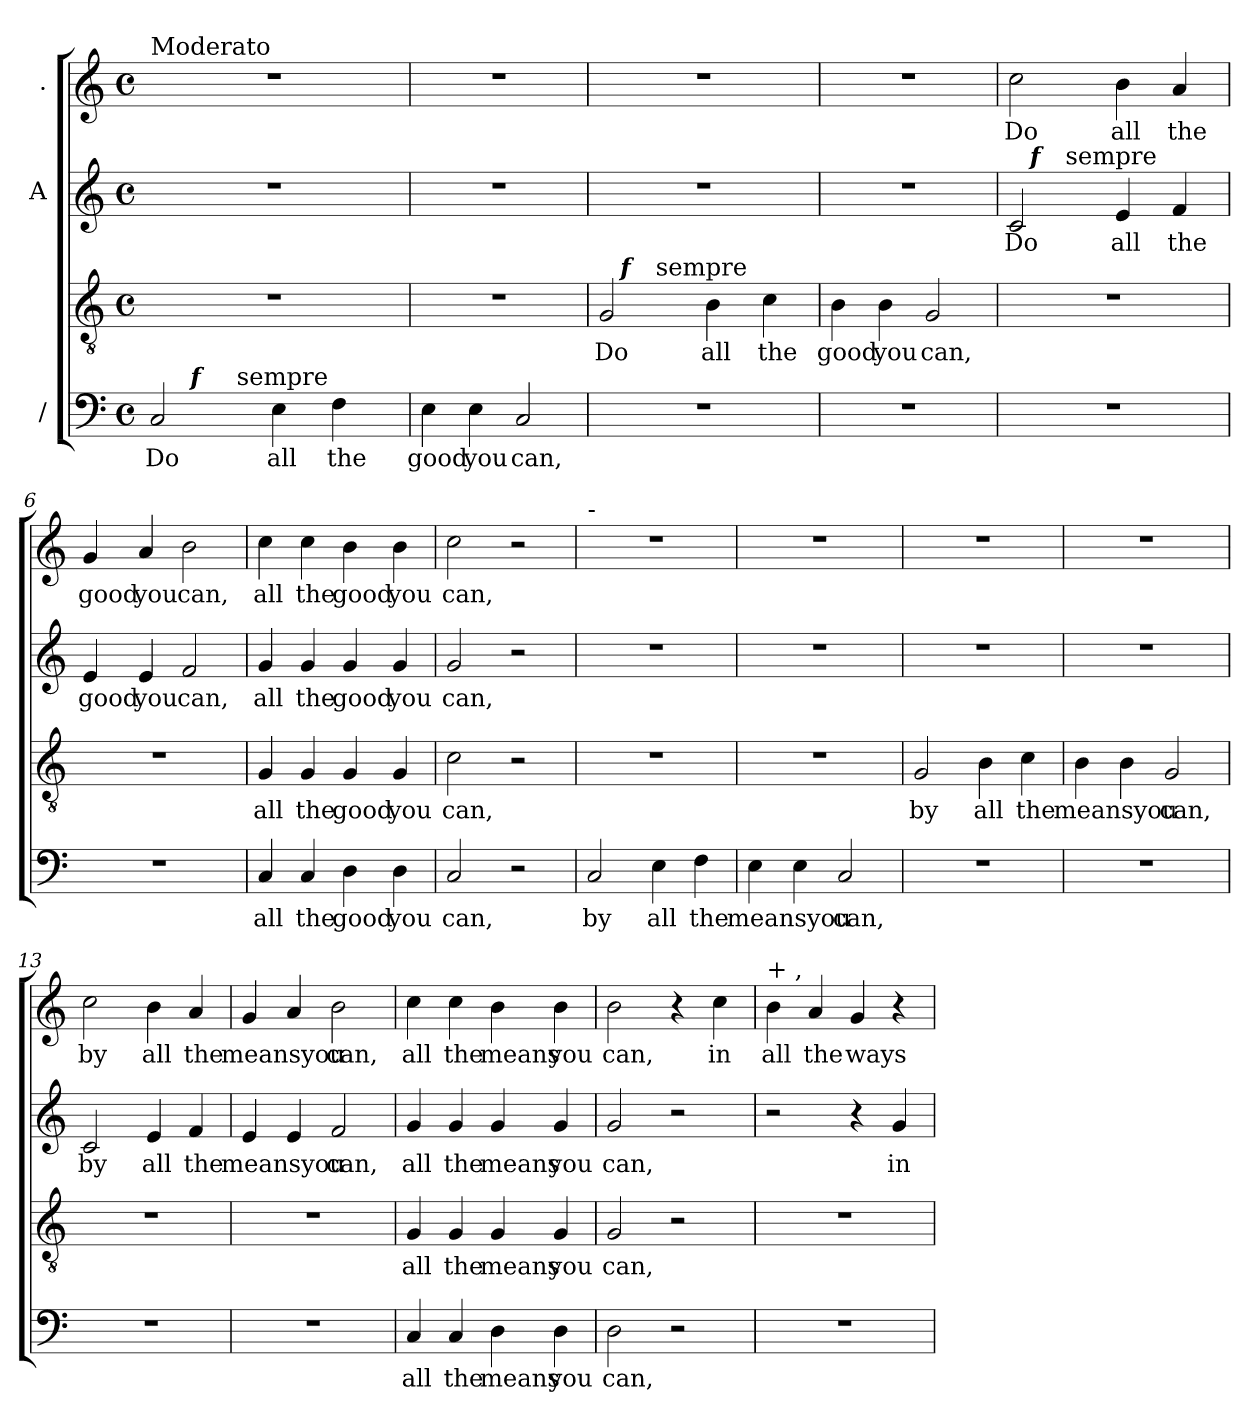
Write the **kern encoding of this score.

**kern	**text	**kern	**text	**kern	**text	**kern	**text
*part4	*part4	*part3	*part3	*part2	*part2	*part1	*part1
*staff4	*staff4	*staff3	*staff3	*staff2	*staff2	*staff1	*staff1
*I"/	*	*	*	*I"A	*	*I".	*
*clefF4	*	*clefGv2	*	*clefG2	*	*clefG2	*
*k[]	*	*k[]	*	*k[]	*	*k[]	*
*C:	*	*C:	*	*C:	*	*C:	*
*M4/4	*	*M4/4	*	*M4/4	*	*M4/4	*
*met(c)	*	*met(c)	*	*met(c)	*	*met(c)	*
=1	=1	=1	=1	=1	=1	=1	=1
!	!	!	!	!	!	!LO:TX:a:t=Moderato	!
!	!LO:LY:b	!	!	!	!	!	!
*^	*	*	*	*	*	*	*
*	*^	*	*	*	*	*	*	*
2C/	8.ryy	4ryy	Do	1r	.	1r	.	1r	.
!	!LO:TX:a:Bi:t=f	!	!	!	!	!	!	!	!
.	2ryy	.	.	.	.	.	.	.	.
.	.	16.ryy	.	.	.	.	.	.	.
!	!	!LO:TX:a:t=sempre	!	!	!	!	!	!	!
.	.	2ryy	.	.	.	.	.	.	.
!	!	!	!LO:LY:b	!	!	!	!	!	!
4E\	.	.	all	.	.	.	.	.	.
.	4ryy	.	.	.	.	.	.	.	.
!	!	!	!LO:LY:b	!	!	!	!	!	!
4F\	.	.	the	.	.	.	.	.	.
.	.	8ryy	.	.	.	.	.	.	.
.	16ryy	.	.	.	.	.	.	.	.
.	.	32ryy	.	.	.	.	.	.	.
=2	=2	=2	=2	=2	=2	=2	=2	=2	=2
!	!	!	!LO:LY:b	!	!	!	!	!	!
*v	*v	*v	*	*	*	*	*	*	*
4E\	good	1r	.	1r	.	1r	.
!	!LO:LY:b	!	!	!	!	!	!
4E\	you	.	.	.	.	.	.
!	!LO:LY:b	!	!	!	!	!	!
2C/	can,	.	.	.	.	.	.
=3	=3	=3	=3	=3	=3	=3	=3
!	!	!	!LO:LY:b	!	!	!	!
*	*	*^	*	*	*	*	*
*	*	*	*^	*	*	*	*	*
1r	.	2G/	16ryy	8..ryy	Do	1r	.	1r	.
!	!	!	!LO:TX:a:Bi:t=f	!	!	!	!	!	!
.	.	.	2...ryy	.	.	.	.	.	.
!	!	!	!	!LO:TX:a:t=sempre	!	!	!	!	!
.	.	.	.	2ryy	.	.	.	.	.
!	!	!	!	!	!LO:LY:b	!	!	!	!
.	.	4B\	.	.	all	.	.	.	.
.	.	.	.	4ryy	.	.	.	.	.
!	!	!	!	!	!LO:LY:b	!	!	!	!
.	.	4c\	.	.	the	.	.	.	.
.	.	.	.	32ryy	.	.	.	.	.
=4	=4	=4	=4	=4	=4	=4	=4	=4	=4
!	!	!	!	!	!LO:LY:b	!	!	!	!
*	*	*v	*v	*v	*	*	*	*	*
1r	.	4B\	good	1r	.	1r	.
!	!	!	!LO:LY:b	!	!	!	!
.	.	4B\	you	.	.	.	.
!	!	!	!LO:LY:b	!	!	!	!
.	.	2G/	can,	.	.	.	.
=5	=5	=5	=5	=5	=5	=5	=5
!	!	!	!	!	!LO:LY:b	!	!LO:LY:b
*	*	*	*	*^	*	*	*
*	*	*	*	*	*^	*	*	*
1r	.	1r	.	2c/	16ryy	8..ryy	Do	2cc\	Do
!	!	!	!	!	!LO:TX:a:Bi:t=f	!	!	!	!
.	.	.	.	.	2...ryy	.	.	.	.
!	!	!	!	!	!	!LO:TX:a:t=sempre	!	!	!
.	.	.	.	.	.	2ryy	.	.	.
!	!	!	!	!	!	!	!LO:LY:b	!	!LO:LY:b
.	.	.	.	4e/	.	.	all	4b\	all
.	.	.	.	.	.	4ryy	.	.	.
!	!	!	!	!	!	!	!LO:LY:b	!	!LO:LY:b
.	.	.	.	4f/	.	.	the	4a/	the
.	.	.	.	.	.	32ryy	.	.	.
=6	=6	=6	=6	=6	=6	=6	=6	=6	=6
!	!	!	!	!	!	!	!LO:LY:b	!	!LO:LY:b
*	*	*	*	*v	*v	*v	*	*	*
1r	.	1r	.	4e/	good	4g/	good
!	!	!	!	!	!LO:LY:b	!	!LO:LY:b
.	.	.	.	4e/	you	4a/	you
!	!	!	!	!	!LO:LY:b	!	!LO:LY:b
.	.	.	.	2f/	can,	2b\	can,
=7	=7	=7	=7	=7	=7	=7	=7
!	!LO:LY:b	!	!LO:LY:b	!	!LO:LY:b	!	!LO:LY:b
4C/	all	4G/	all	4g/	all	4cc\	all
!	!LO:LY:b	!	!LO:LY:b	!	!LO:LY:b	!	!LO:LY:b
4C/	the	4G/	the	4g/	the	4cc\	the
!	!LO:LY:b	!	!LO:LY:b	!	!LO:LY:b	!	!LO:LY:b
4D\	good	4G/	good	4g/	good	4b\	good
!	!LO:LY:b	!	!LO:LY:b	!	!LO:LY:b	!	!LO:LY:b
4D\	you	4G/	you	4g/	you	4b\	you
=8	=8	=8	=8	=8	=8	=8	=8
!	!LO:LY:b	!	!LO:LY:b	!	!LO:LY:b	!	!LO:LY:b
2C/	can,	2c\	can,	2g/	can,	2cc\	can,
2r	.	2r	.	2r	.	2r	.
!!LO:LB:g=z
=9	=9	=9	=9	=9	=9	=9	=9
!	!	!	!	!	!	!LO:TX:a:t=-	!
!	!LO:LY:b	!	!	!	!	!	!
2C/	by	1r	.	1r	.	1r	.
!	!LO:LY:b	!	!	!	!	!	!
4E\	all	.	.	.	.	.	.
!	!LO:LY:b	!	!	!	!	!	!
4F\	the	.	.	.	.	.	.
=10	=10	=10	=10	=10	=10	=10	=10
!	!LO:LY:b	!	!	!	!	!	!
4E\	meansyou	1r	.	1r	.	1r	.
4E\	.	.	.	.	.	.	.
!	!LO:LY:b	!	!	!	!	!	!
2C/	can,	.	.	.	.	.	.
=11	=11	=11	=11	=11	=11	=11	=11
!	!	!	!LO:LY:b	!	!	!	!
1r	.	2G/	by	1r	.	1r	.
!	!	!	!LO:LY:b	!	!	!	!
.	.	4B\	all	.	.	.	.
!	!	!	!LO:LY:b	!	!	!	!
.	.	4c\	the	.	.	.	.
=12	=12	=12	=12	=12	=12	=12	=12
!	!	!	!LO:LY:b	!	!	!	!
1r	.	4B\	meansyou	1r	.	1r	.
.	.	4B\	.	.	.	.	.
!	!	!	!LO:LY:b	!	!	!	!
.	.	2G/	can,	.	.	.	.
=13	=13	=13	=13	=13	=13	=13	=13
!	!	!	!	!	!LO:LY:b	!	!LO:LY:b
1r	.	1r	.	2c/	by	2cc\	by
!	!	!	!	!	!LO:LY:b	!	!LO:LY:b
.	.	.	.	4e/	all	4b\	all
!	!	!	!	!	!LO:LY:b	!	!LO:LY:b
.	.	.	.	4f/	the	4a/	the
=14	=14	=14	=14	=14	=14	=14	=14
!	!	!	!	!	!LO:LY:b	!	!LO:LY:b
1r	.	1r	.	4e/	meansyou	4g/	meansyou
.	.	.	.	4e/	.	4a/	.
!	!	!	!	!	!LO:LY:b	!	!LO:LY:b
.	.	.	.	2f/	can,	2b\	can,
=15	=15	=15	=15	=15	=15	=15	=15
!	!LO:LY:b	!	!LO:LY:b	!	!LO:LY:b	!	!LO:LY:b
4C/	all	4G/	all	4g/	all	4cc\	all
!	!LO:LY:b	!	!LO:LY:b	!	!LO:LY:b	!	!LO:LY:b
4C/	the	4G/	the	4g/	the	4cc\	the
!	!LO:LY:b	!	!LO:LY:b	!	!LO:LY:b	!	!LO:LY:b
4D\	means	4G/	means	4g/	means	4b\	means
!	!LO:LY:b	!	!LO:LY:b	!	!LO:LY:b	!	!LO:LY:b
4D\	you	4G/	you	4g/	you	4b\	you
=16	=16	=16	=16	=16	=16	=16	=16
!	!LO:LY:b	!	!LO:LY:b	!	!LO:LY:b	!	!LO:LY:b
2D\	can,	2G/	can,	2g/	can,	2b\	can,
2r	.	2r	.	2r	.	4r	.
!	!	!	!	!	!	!	!LO:LY:b
.	.	.	.	.	.	4cc\	in
!!LO:LB:g=z
=17	=17	=17	=17	=17	=17	=17	=17
!	!	!	!	!	!	!LO:TX:a:t=+ ,	!
!	!	!	!	!	!	!	!LO:LY:b
1r	.	1r	.	2r	.	4b\	all
!	!	!	!	!	!	!	!LO:LY:b
.	.	.	.	.	.	4a/	the
!	!	!	!	!	!	!	!LO:LY:b
.	.	.	.	4r	.	4g/	ways
!	!	!	!	!	!LO:LY:b	!	!
.	.	.	.	4g/	in	4r	.
=	=	=	=	=	=	=	=
*-	*-	*-	*-	*-	*-	*-	*-
